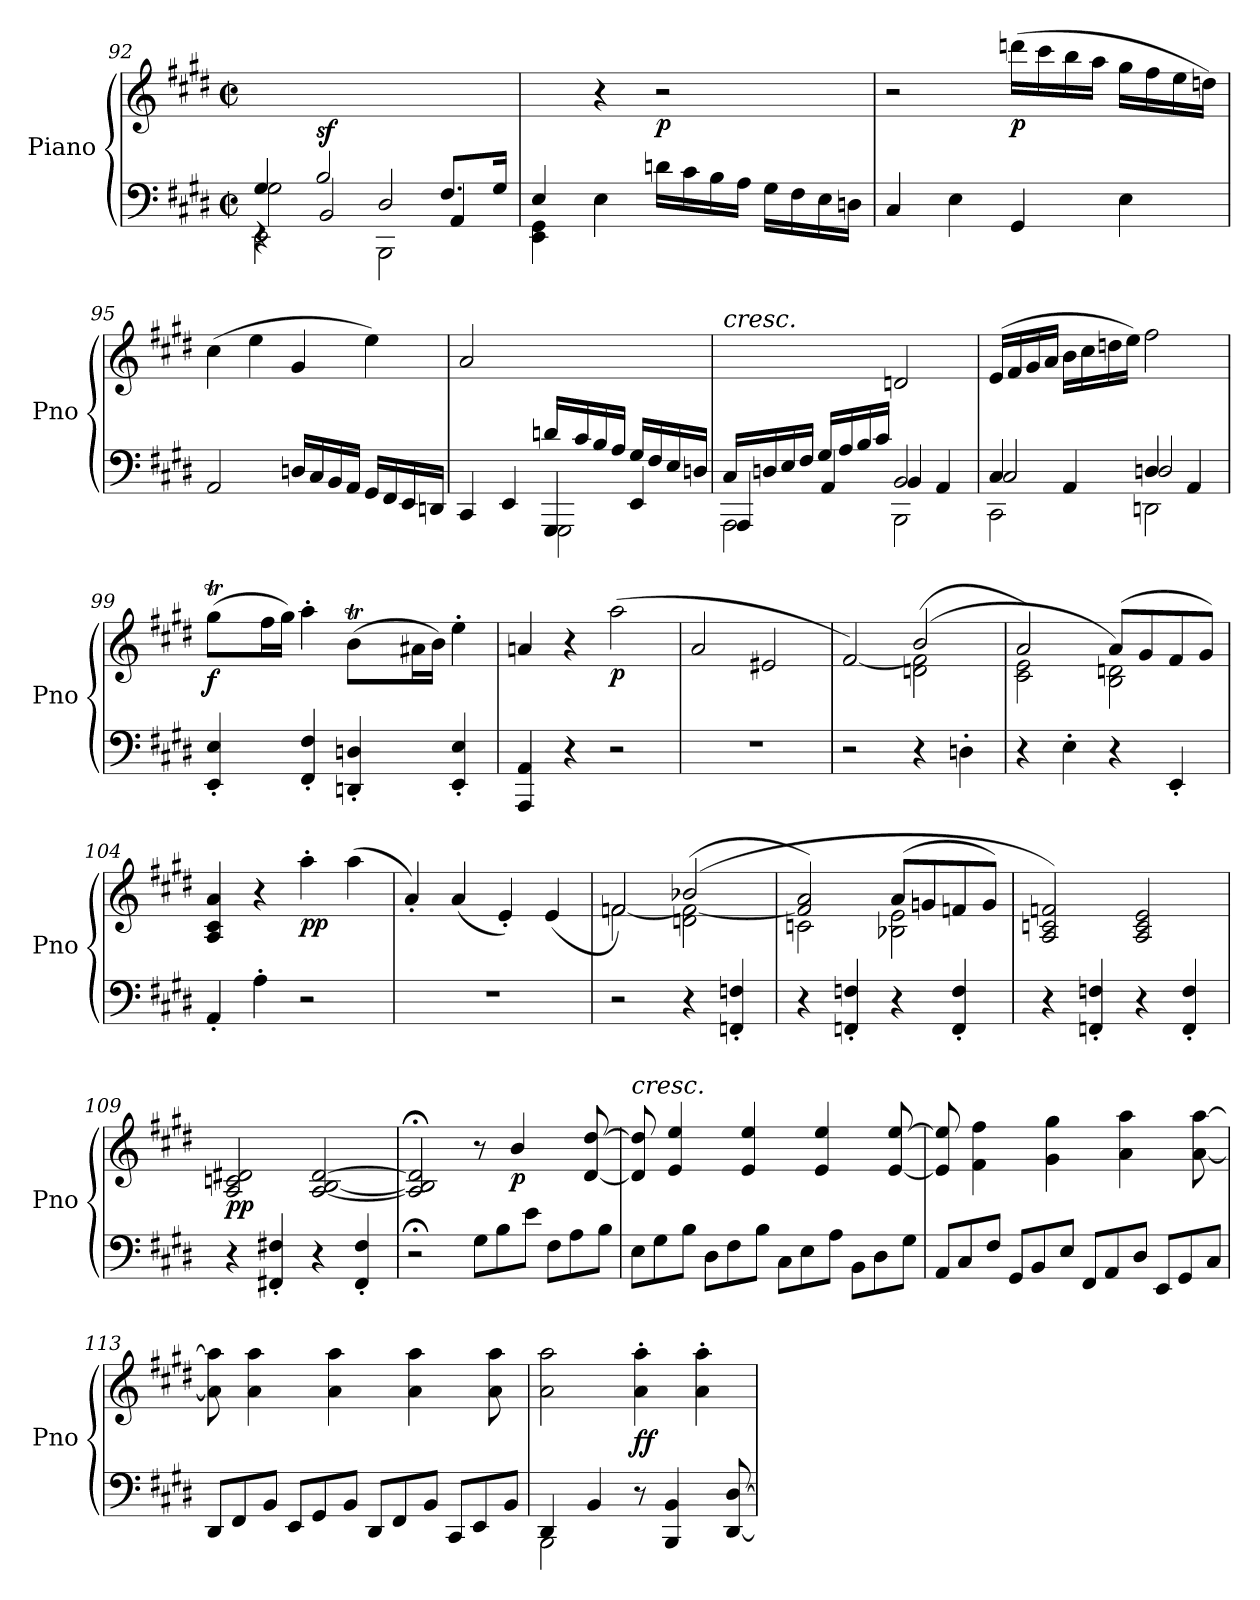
**kern	**kern	**dynam
*part1	*part1	*part1
*staff2	*staff1	*staff1/2
*I"Piano	*	*
*I'Pno	*	*
!!LO:LB:g=z
*clefF4	*clefG2	*
*k[f#c#g#d#]	*k[f#c#g#d#]	*
*M4/4	*M4/4	*
*met(c|)	*met(c|)	*
=92	=92	=92
*^	*	*
*	*^	*	*
*	*	*^	*	*
4G#/	2G#\	4rEE	2EE\	4ryy	.
!	!	!	!	!	!LO:DY:b
2B/	.	2BB/	.	2.ryy	sf
.	2D#/	.	2BBB\	.	.
8.F#/L	.	4AA/	.	.	.
16G#/Jk	.	.	.	.	.
*	*v	*v	*v	*	*
=93	=93	=93	=93
4E/	4EE\ 4GG#\	4ryy	.
2.ryy	4E\	4r	.
!	!	!	!LO:DY:b
.	16dn\LL	2r	p
.	16c#\	.	.
.	16B\	.	.
.	16A\JJ	.	.
.	16G#\LL	.	.
.	16F#\	.	.
.	16E\	.	.
.	16Dn\JJ	.	.
*v	*v	*	*
=94	=94	=94
4C#/	2r	.
4E\	.	.
!	!	!LO:DY:b
4GG#/	(16dddn\LL	p
.	16ccc#\	.
.	16bb\	.
.	16aa\JJ	.
4E\	16gg#\LL	.
.	16ff#\	.
.	16ee\	.
.	16ddn\JJ)	.
=95	=95	=95
2AA/	(4cc#\	.
.	4ee\	.
16Dn/LL	4g#/	.
16C#/	.	.
16BB/	.	.
16AA/JJ	.	.
16GG#/LL	4ee\)	.
16FF#/	.	.
16EE/	.	.
16DDn/JJ	.	.
!!LO:LB:g=z
=96	=96	=96
*^	*	*
*	*^	*	*
2ryy	4CC#/	2ryy	2a/	.
.	4EE/	.	.	.
16dn/LL	4GGG#/	2GGG#\	2ryy	.
16c#/	.	.	.	.
16B/	.	.	.	.
16A/JJ	.	.	.	.
16G#/LL	4EE/	.	.	.
16F#/	.	.	.	.
16E/	.	.	.	.
16Dn/JJ	.	.	.	.
=97	=97	=97	=97	=97
*	*	*^	*	*
!	!	!	!	!LO:TX:a:i:t=cresc.	!
16C#/LL	2AAA\	4AAA/	2ryy	2ryy	.
16Dn/	.	.	.	.	.
16E/	.	.	.	.	.
16F#/JJ	.	.	.	.	.
16G#/LL	.	4AA/	.	.	.
16A/	.	.	.	.	.
16B/	.	.	.	.	.
16c#/JJ	.	.	.	.	.
2ryy	2BB/	4BB/	2BBB\	2dn/	.
.	.	4AA/	.	.	.
*	*	*v	*v	*	*
=98	=98	=98	=98	=98
4C#/	2C#/	2CC#\	(16e/LL	.
.	.	.	16f#/	.
.	.	.	16g#/	.
.	.	.	16a/JJ	.
4AA/	.	.	16b\LL	.
.	.	.	16cc#\	.
.	.	.	16ddn\	.
.	.	.	16ee\JJ)	.
4Dn/	2D/	2DDn\	2ff#\	.
4AA/	.	.	.	.
*v	*v	*v	*	*
=99	=99	=99
*	*^	*
*	*	*Xtuplet	*
!	!	!	!LO:DY:b
4EE/' 4E/'	(>8gg#t\L	24ryy	f
.	.	24aa!yy	.
.	.	24gg#!yy	.
.	16ff#\L	4.ryy	.
.	16gg#\JJ)	.	.
4FF#/' 4F#/'	4aa'\	.	.
4DDn/' 4Dn/'	(>8bT\L	24ryy	.
.	.	24cc#!yy	.
.	.	24b!yy	.
.	16a#X\L	4.ryy	.
.	16b\JJ)	.	.
4EE/' 4E/'	4ee'\	.	.
*	*v	*v	*
!!LO:PB:g=z
=100	=100	=100
4AAA/ 4AA/	4an/	.
4r	4r	.
!	!	!LO:DY:b
2r	(2aa\	p
=101	=101	=101
1r	2a/	.
.	2e#X/	.
=102	=102	=102
*	*^	*
2r	[2f#/)	2ryy	.
4r	(2dn\ 2f#\]	(2b/	.
4Dn'\	.	.	.
=103	=103	=103	=103
4r	2a/)	2c#\ 2e\	.
4E'\	.	.	.
4r	(8a/L	2B\ 2dn\)	.
.	8g#/	.	.
4EE'/	8f#/	.	.
.	8g#/J)	.	.
*	*v	*v	*
=104	=104	=104
4AA'/	4A/ 4c#/ 4a/	.
4A'\	4r	.
!	!	!LO:DY:b
2r	4aa'\	pp
.	(4aa\	.
=105	=105	=105
1r	4a'/)	.
.	(4a/	.
.	4e'/)	.
.	(4e/	.
!!LO:LB:g=z
=106	=106	=106
*	*^	*
2r	2fn/)	[2f\	.
4r	(2b-X/	(2dn\ 2f\_	.
4FFn/' 4Fn/'	.	.	.
=107	=107	=107	=107
4r	2cn\	2f/] 2a/)	.
4FFn/' 4Fn/'	.	.	.
4r	(8a/L	2B-X\ 2e\	.
.	8gn/	.	.
4FF/' 4F/'	8fn/	.	.
.	8g/J)	.	.
*	*v	*v	*
=108	=108	=108
4r	2A/ 2cn/ 2fn/)	.
4FFn/' 4Fn/'	.	.
4r	2A/ 2c/ 2e/	.
4FF/' 4F/'	.	.
=109	=109	=109
!	!	!LO:DY:b
4r	2A/ 2cn/ 2d#X/	pp
4FF#X/' 4F#X/'	.	.
4r	[2A/ [2B/ [2d#/	.
4FF#/' 4F#/'	.	.
=110	=110	=110
2r;<	2A/];< 2B/];< 2d#/];<	.
*Xtuplet	*	*
12G#\L	8r	.
12B\	.	.
!	!	!LO:DY:b
.	4b/	p
12e\J	.	.
12F#\L	.	.
12A\	.	.
.	[8d#/ [8dd#/	.
12B\J	.	.
=111	=111	=111
!	!LO:TX:a:i:t=cresc.	!
12E\L	8d#/] 8dd#/]	.
12G#\	.	.
.	4e/ 4ee/	.
12B\J	.	.
12D#\L	.	.
12F#\	.	.
.	4e/ 4ee/	.
12B\J	.	.
12C#\L	.	.
12E\	.	.
.	4e/ 4ee/	.
12A\J	.	.
12BB\L	.	.
12D#\	.	.
.	[8e/ [8ee/	.
12G#\J	.	.
!!LO:LB:g=z
=112	=112	=112
12AA/L	8e/] 8ee/]	.
12C#/	.	.
.	4f#\ 4ff#\	.
12F#/J	.	.
12GG#/L	.	.
12BB/	.	.
.	4g#\ 4gg#\	.
12E/J	.	.
12FF#/L	.	.
12AA/	.	.
.	4a\ 4aa\	.
12D#/J	.	.
12EE/L	.	.
12GG#/	.	.
.	[8a\ [8aa\	.
12C#/J	.	.
=113	=113	=113
12DD#/L	8a\] 8aa\]	.
12FF#/	.	.
.	4a\ 4aa\	.
12BB/J	.	.
12EE/L	.	.
12GG#/	.	.
.	4a\ 4aa\	.
12BB/J	.	.
12DD#/L	.	.
12FF#/	.	.
.	4a\ 4aa\	.
12BB/J	.	.
12CC#/L	.	.
12EE/	.	.
.	8a\ 8aa\	.
12BB/J	.	.
=114	=114	=114
*^	*	*
4DD#/	2BBB\	2a\ 2aa\	.
4BB/	.	.	.
!	!	!	!LO:DY:b
8r	2ryy	4a\' 4aa\'	ff
4BBB/ 4BB/	.	.	.
.	.	4a\' 4aa\'	.
[8DD#/ [8D#/	.	.	.
*v	*v	*	*
=	=	=
*-	*-	*-
